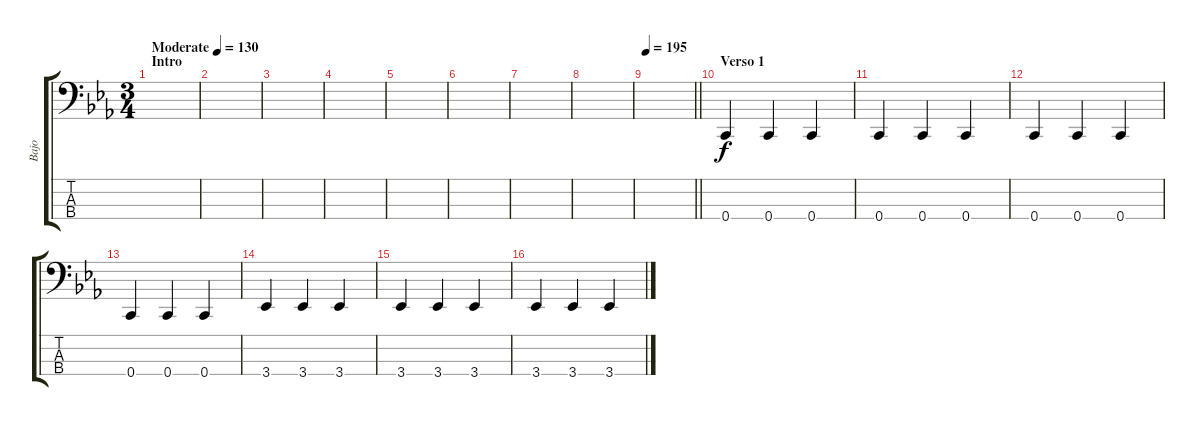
\track ("Bajo" "Bajo") {instrument electricbasspick}
\staff {score tabs}
\tuning (Eb2 Bb1 F1 C1) {hide}
\ts (3 4)
\section ("" "Intro")
\tempo (130 "Moderate")
\clef f4
\ks eb
|
|
|
|
|
|
|
|
\tempo 195
\barLineRight lightlight
|
\section ("" "Verso 1")
0.4.4 0.4.4 0.4.4 |
0.4.4 0.4.4 0.4.4 |
0.4.4 0.4.4 0.4.4 |
0.4.4 0.4.4 0.4.4 |
3.4.4 3.4.4 3.4.4 |
3.4.4 3.4.4 3.4.4 |
3.4.4 3.4.4 3.4.4
